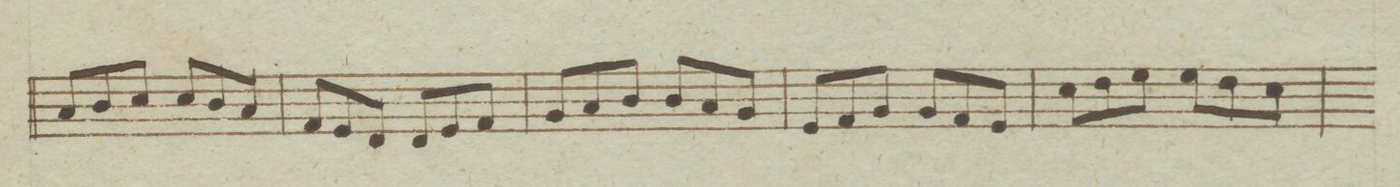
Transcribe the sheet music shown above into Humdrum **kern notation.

**kern
*I"Violon e Violoncello
*clefF4
*k[b-e-]
*met(c)
*M6/8
8C/L
8D/
8E-/J
8E-/L
8D/
8C/J
=205
8AA/L
8GG/
8FF/J
8FF/L
8GG/
8AA/J
=206
8BB-/L
8C/
8D/J
8D/L
8C/
8BB-/J
=207
8GG/L
8AA/
8BB-/J
8BB-/L
8AA/
8GG/J
=208
8E-\L
8F\
8G\J
8G\L
8F\
8E-\J
=209
*-
